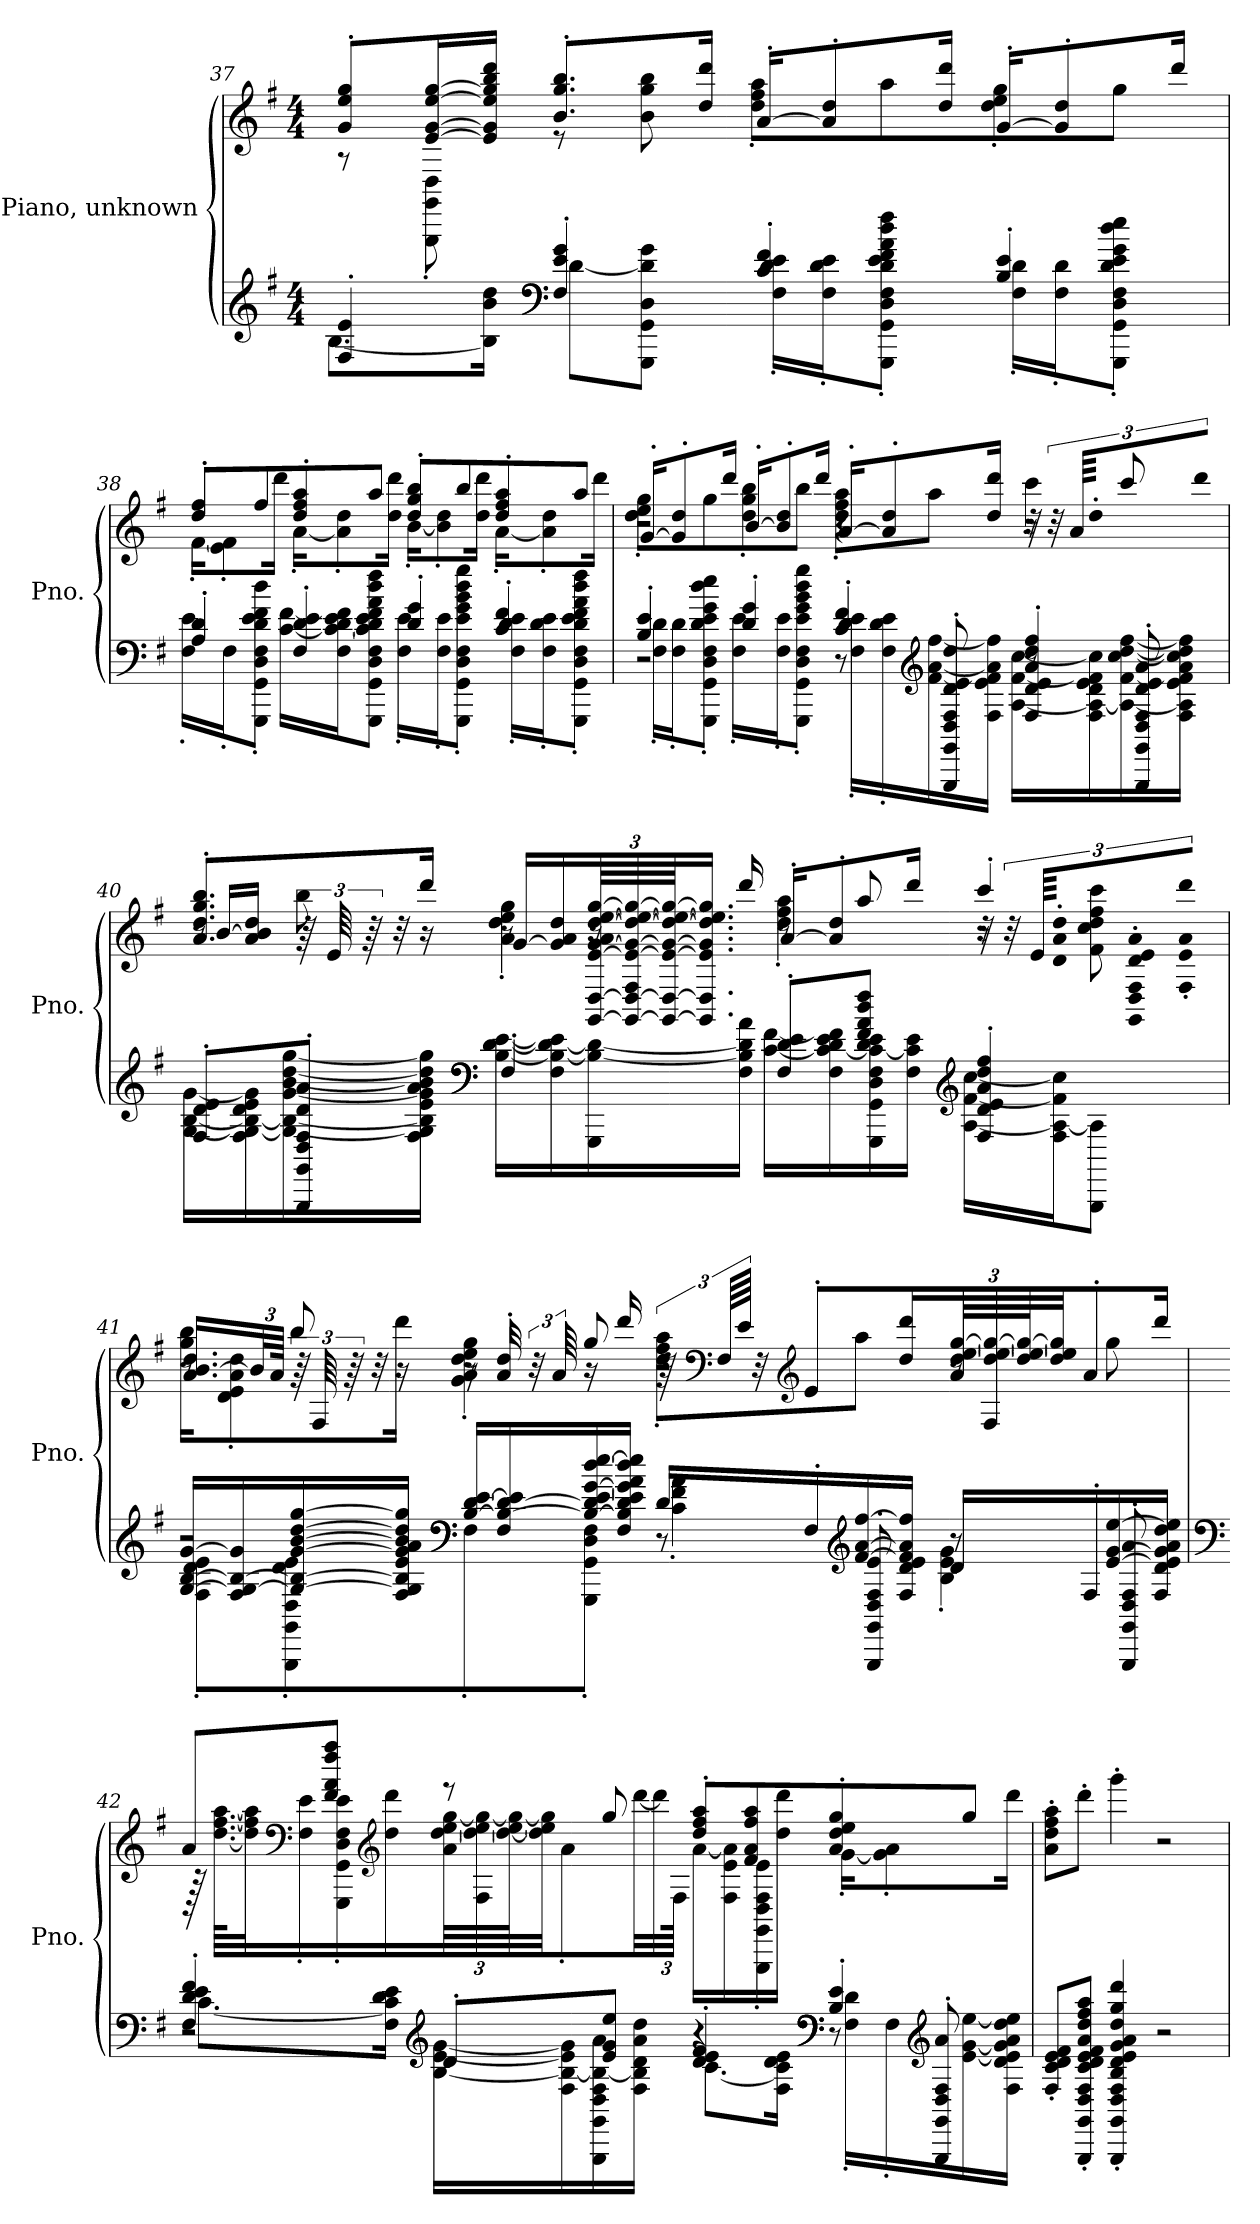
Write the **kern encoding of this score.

**kern	**kern
*part1	*part1
*staff2	*staff1
*I"Piano, unknown	*
*I'Pno.	*
!!LO:PB:g=z
*clefG2	*clefG2
*k[f#]	*k[f#]
*M4/4	*M4/4
=37	=37
*^	*^
4F#/' 4e/'	[8.B\L	8g/' 8ee/' 8gg/'L	8r
.	.	[16e/ [16g/ [16ee/ [16gg/L	8GGG\' 8GG\' 8D\'
.	16B\] 16b\ 16dd\Jk	16e/] 16g/] 16ee/] 16gg/] 16bb/ 16ddd/JJ	.
*clefF4	*	*	*
4F#/' 4e/' 4g/'	[8d\L	8.b/' 8.gg/' 8.bb/'L	8r
.	8GGG\ 8GG\ 8D\ 8d\] 8g\J	.	8b\ 8gg\ 8bb\
.	.	16dd/ 16ddd/Jk	.
4c/' 4f#/'	16F#\' 16d\' 16e\'LL	[16a'/KL	8dd\' 8ff#\' 8aa\'L
.	16F#\' 16d\' 16e\'J	8a/]' 8dd/'	.
.	8GGG\' 8GG\' 8D\' 8F#\' 8d\' 8e\' 8f#\' 8a\' 8dd\' 8ff#\'J	.	8aa\
.	.	16dd/ 16ddd/Jk	.
4B/' 4e/'	16F#\' 16d\'LL	[16g'/KL	8dd\' 8ee\' 8gg\'
.	16F#\' 16d\'J	8g/]' 8dd/'	.
.	8GGG\' 8GG\' 8D\' 8F#\' 8d\' 8e\' 8g\' 8dd\' 8ee\'J	.	8gg\J
.	.	16ddd/Jk	.
!!LO:LB:g=z	!!
=38	=38	=38	=38
4A/' 4d/'	16F#\' 16e\'LL	8dd/' 8ff#/'L	[16f#'\KL
.	16F#'\J	.	8e\' 8f#\]'
.	8GGG\' 8GG\' 8D\' 8F#\' 8d\' 8e\' 8f#\' 8dd\'J	8ff#/	.
.	.	.	16ddd\Jk
4F#/' 4d/' 4e/'	[16c\ [16f#\LL	8dd/' 8ff#/' 8aa/'	[16a'\KL
.	16F#\ 16c\_ 16d\ 16e\ 16f#\]J	.	8a\]' 8dd\'
.	8GGG\ 8GG\ 8D\ 8F#\ 8c\] 8d\ 8e\ 8f#\ 8a\ 8dd\ 8ff#\J	8aa/J	.
.	.	.	16dd\ 16ddd\Jk
4d/' 4g/'	16F#\' 16e\'LL	8dd/' 8gg/' 8bb/'L	[16b'\KL
.	16F#\' 16e\'J	.	8b\]' 8dd\'
.	8GGG\' 8GG\' 8D\' 8F#\' 8e\' 8g\' 8b\' 8dd\' 8gg\'J	8bb/	.
.	.	.	16dd\ 16ddd\Jk
4c/' 4f#/'	16F#\' 16d\' 16e\'LL	8dd/' 8ff#/' 8aa/'	[16a'\KL
.	16F#\' 16d\' 16e\'J	.	8a\]' 8dd\'
.	8GGG\' 8GG\' 8D\' 8F#\' 8d\' 8e\' 8f#\' 8a\' 8dd\' 8ff#\'J	8aa/J	.
.	.	.	16ddd\Jk
!!LO:LB:g=z
=39	=39	=39	=39
*	*^	*	*^
4B/' 4e/'	16F#\' 16d\'LL	2r	2r	8dd\' 8ee\' 8gg\'L	[16g'/KL
.	16F#\' 16d\'J	.	.	.	8g/]' 8dd/'
.	8GGG\' 8GG\' 8D\' 8F#\' 8d\' 8e\' 8g\' 8dd\' 8ee\'J	.	.	8gg\	.
.	.	.	.	.	16ddd/Jk
4d/' 4g/'	16F#\' 16e\'LL	.	.	8dd\' 8gg\' 8bb\'	[16b'/KL
.	16F#\' 16e\'J	.	.	.	8b/]' 8dd/'
.	8GGG\' 8GG\' 8D\' 8F#\' 8e\' 8g\' 8b\' 8dd\' 8gg\'J	.	.	8bb\J	.
.	.	.	.	.	16ddd/Jk
4c/' 4f#/'	16F#\' 16d\' 16e\'LL	8r	4r	8dd\' 8ff#\' 8aa\'L	[16a'/KL
.	16F#\' 16d\' 16e\'	.	.	.	8a/]' 8dd/'
*clefG2	*	*	*	*	*
.	[16f#\ [16a\ [16ff#\	8GGG/' 8GG/' 8D/' 8F#/' 8d/' 8e/' 8dd/'	.	8aa\J	.
.	16F#\ 16e\ 16f#\] 16a\] 16ff#\]JJ	.	.	.	16dd/ 16ddd/Jk
4F#/' 4d/' 4e/' 4a/' 4dd/' 4ff#/'	[16A\ [16f#\ [16cc\LL	8r	8r	4ccc'\	32r
.	.	.	.	.	48r
.	.	.	.	.	96a/KKKL
.	16F#\ 16A\_ 16d\ 16e\ 16f#\] 16cc\]	.	.	.	8dd'/
.	16A\_ [16f#\ [16cc\ [16dd\ [16ff#\	8GGG/' 8GG/' 8D/' 8F#/' 8d/' 8e/' 8a/'	8ccc/	.	.
.	16F#\ 16A\] 16e\ 16f#\] 16a\ 16cc\] 16dd\] 16ff#\]JJ	.	.	.	16ddd/Jk
*	*v	*v	*	*	*
!!LO:LB:g=z	!!	!!
=40	=40	=40	=40	=40
8F#/' 8d/' 8e/'L	[16G\ [16B\ [16g\LL	8.a/' 8.dd/' 8.gg/' 8.bb/'L	8r	[16b/LL
.	16F#\ 16G\_ 16B\_ 16d\ 16e\ 16g\]	.	.	16a/ 16b/] 16dd/JJ
8GGG/' 8GG/' 8D/' 8F#/' 8d/' 8a/'J	16G\_ 16B\_ [16g\ [16b\ [16dd\ [16gg\	.	8bb\	96r
.	.	.	.	96e/
.	.	.	.	96r
.	.	.	.	32r
.	16F#\ 16G\] 16B\] 16e\ 16g\] 16a\ 16b\] 16dd\] 16gg\]JJ	16ddd/Jk	.	16r
*clefF4	*	*	*	*
4F#'/	[16B\ [16d\ [16e\LL	8r	4a\' 4dd\' 4ee\' 4gg\'	[16g/LL
.	16F#\ 16B\_ 16d\_ 16e\]	.	.	16g/] 16a/ 16dd/
*	*	*	*	*Xbrackettup
.	16GGG\ 16B\_ 16d\_	16r	.	[96GG/ [96D/ [96e/ [96g/ 96a/ [96dd/ [96ee/ [96gg/LL
.	.	.	.	96GG/_ 96D/_ 96F#/ 96e/_ 96g/_ 96dd/_ 96ee/_ 96gg/_
.	.	.	.	96GG/_ 96D/_ 96e/_ 96g/_ 96dd/_ 96ee/_ 96gg/_JJ
.	.	.	.	16.GG/] 16.D/] 16.e/] 16.g/] 16.dd/] 16.ee/] 16.gg/]JJ
.	16F#\ 16B\] 16d\] 16a\JJ	16ddd/	.	.
8F#/' 8d/' 8e/'L	[16c\ [16f#\LL	8r	4dd\' 4ff#\' 4aa\'	[16a'/KL
.	16F#\ 16c\_ 16d\ 16e\ 16f#\]	.	.	8a/]' 8dd/'
8f#/ 8a/ 8dd/ 8ff#/J	16GGG\ 16GG\ 16D\ 16F#\ 16c\_ 16d\ 16e\	8aa/	.	.
.	16F#\ 16c\] 16e\JJ	.	.	16ddd/Jk
*clefG2	*	*	*	*
4F#/' 4d/' 4e/' 4a/' 4dd/' 4ff#/'	[16A\ [16f#\ [16cc\LL	4ccc'/	8r	32r
*	*	*	*	*brackettup
.	.	.	.	48r
.	.	.	.	96e/KKLL
.	16F#\ 16A\_ 16f#\] 16cc\]J	.	.	16d/' 16a/' 16dd/'
.	8GGG\ 8A\]J	.	8f#\ 8cc\ 8dd\ 8ff#\ 8ccc\	16GG/' 16D/' 16F#/' 16d/' 16e/' 16a/'
.	.	.	.	16F#/' 16e/' 16a/' 16ddd/'JJ
!!LO:LB:g=z	!!	!!
=41	=41	=41	=41	=41
*	*^	*	*	*
[16G/ [16B/ [16g/LL	8F#\' 8d\' 8e\'L	2r	8r	16gg\ 16bb\KL	16.a/ [16.b/ 16.dd/LL
16F#/ 16G/_ 16B/_ 16g/]	.	.	.	8d\' 8e\' 8a\' 8dd\'	.
*	*	*	*	*	*Xbrackettup
.	.	.	.	.	48b/L]
.	.	.	.	.	96a/JJJk
*	*	*	*	*	*brackettup
16G/_ 16B/_ [16g/ [16b/ [16dd/ [16gg/	8GGG\' 8GG\' 8D\' 8d\' 8e\'	.	8bb/	.	96r
.	.	.	.	.	96F#/
.	.	.	.	.	96r
.	.	.	.	.	32r
16F#/ 16G/] 16B/] 16e/ 16g/] 16a/ 16b/] 16dd/] 16gg/]JJ	.	.	.	16ddd\Jk	16r
*clefF4	*	*	*	*	*
[16B/ [16d/ [16e/LL	8F#'\	.	8r	4g\' 4a\' 4dd\' 4ee\' 4gg\'	16r
16F#/ 16B/_ 16d/_ 16e/]	.	.	.	.	32a/' 32dd/'
.	.	.	.	.	48r
.	.	.	.	.	96a/
16B/_ 16d/_ [16e/ [16g/ [16dd/ [16ee/	8GGG\' 8GG\' 8D\' 8F#\'J	.	8gg/	.	16r
16F#/ 16B/] 16d/] 16e/] 16g/] 16a/ 16dd/] 16ee/]JJ	.	.	.	.	16ddd/
16d/LL	4c\' 4f#\' 4a\'	8r	2r	8dd\' 8ff#\' 8aa\'L	96r
*	*	*	*clefF4	*	*
.	.	.	.	.	96F#/LLLL
.	.	.	.	.	96e/JJJJ
.	.	.	.	.	32r
*	*	*	*clefG2	*	*
16F#'/	.	.	.	.	8e'/L
*clefG2	*	*	*	*	*
[16f#/ [16a/ [16ff#/	.	8GGG/' 8GG/' 8D/' 8F#/' 8e/'	.	8aa\J	.
16F#/ 16d/ 16e/ 16f#/] 16a/] 16ff#/]JJ	.	.	.	.	16dd/ 16ddd/L
*	*	*	*	*	*Xbrackettup
16d/LL	4B\' 4e\' 4g\'	8r	.	8r	96a/ [96dd/ [96ee/ [96gg/LL
.	.	.	.	.	96F#/ 96dd/_ 96ee/_ 96gg/_
.	.	.	.	.	96dd/_ 96ee/_ 96gg/_J
.	.	.	.	.	32dd/] 32ee/] 32gg/]JJ
16F#'/	.	.	.	.	8a'/
[16e/ [16g/ [16ee/	.	8GGG/' 8GG/' 8D/' 8F#/' 8a/'	.	8gg\	.
16F#/ 16d/ 16e/] 16g/] 16a/ 16dd/ 16ee/]JJ	.	.	.	.	16ddd/Jk
*	*	*	*v	*v	*v
!!LO:LB:g=z
=42	=42	=42	=42
*clefF4	*	*	*
*	*	*	*^
4F#/' 4d/' 4e/' 4f#/'	[8.c\L	2r	8a/L	128r
.	.	.	.	[64.dd\ [64.ff#\ [64.aa\KLLL
.	.	.	.	32dd\] 32ff#\] 32aa\]J
*	*	*	*clefF4	*
.	.	.	.	16F#\' 16e\'
.	.	.	8f#/ 8a/ 8ff#/ 8aa/J	16GGG\' 16GG\' 16D\' 16F#\' 16e\'
*	*	*	*clefG2	*
.	16F#\ 16c\] 16d\ 16e\Jk	.	.	16dd\ 16ddd\
*clefG2	*	*	*	*
8d'/L	[16B\ [16e\ [16g\LL	.	8r	96a\ [96dd\ [96ee\ [96gg\LL
.	.	.	.	96F#\ 96dd\_ 96ee\_ 96gg\_
.	.	.	.	96dd\_ 96ee\_ 96gg\_J
.	.	.	.	32dd\] 32ee\] 32gg\]JJ
.	16F#\ 16B\_ 16e\] 16g\]	.	.	8a'\
8e/ 8g/ 8ee/J	16GGG\ 16GG\ 16D\ 16F#\ 16B\_ 16a\	.	8gg/	.
.	16F#\ 16B\] 16d\ 16a\ 16dd\JJ	.	.	[32ddd\LL
.	.	.	.	48ddd\]
.	.	.	.	96F#\JJJk
4d/' 4e/' 4f#/'	[8.c\L	4r	8dd/' 8ff#/' 8aa/'L	[16a\LL
.	.	.	.	16F#\ 16e\ 16a\]
.	.	.	8f#/ 8a/ 8ff#/ 8aa/	16GGG\' 16GG\' 16D\' 16F#\' 16e\'
.	16F#\ 16c\] 16d\ 16e\Jk	.	.	16dd\ 16ddd\JJ
*clefF4	*	*	*	*
4B/' 4e/'	16F#\' 16d\'LL	8r	8a/' 8dd/' 8ee/' 8gg/'	[16g'\KL
.	16F#'\	.	.	8g\]' 8a\'
*clefG2	*	*	*	*
.	[16e\ [16g\ [16ee\	8GGG/' 8GG/' 8D/' 8F#/' 8a/'	8gg/J	.
.	16F#\ 16d\ 16e\] 16g\] 16a\ 16dd\ 16ee\]JJ	.	.	16ddd\Jk
*v	*v	*v	*	*
*	*v	*v
!!LO:PB:g=z
=43	=43
8F#/' 8c/' 8d/' 8e/' 8f#/'L	8a\' 8dd\' 8ff#\' 8aa\'L
8GGG/' 8GG/' 8D/' 8F#/' 8c/' 8d/' 8e/' 8f#/' 8a/' 8dd/' 8ff#/' 8aa/'J	8ddd'\J
4GGG/' 4GG/' 4D/' 4F#/' 4B/' 4d/' 4e/' 4g/' 4a/' 4dd/' 4gg/' 4ddd/'	4ggg'\
2r	2r
=	=
*-	*-
